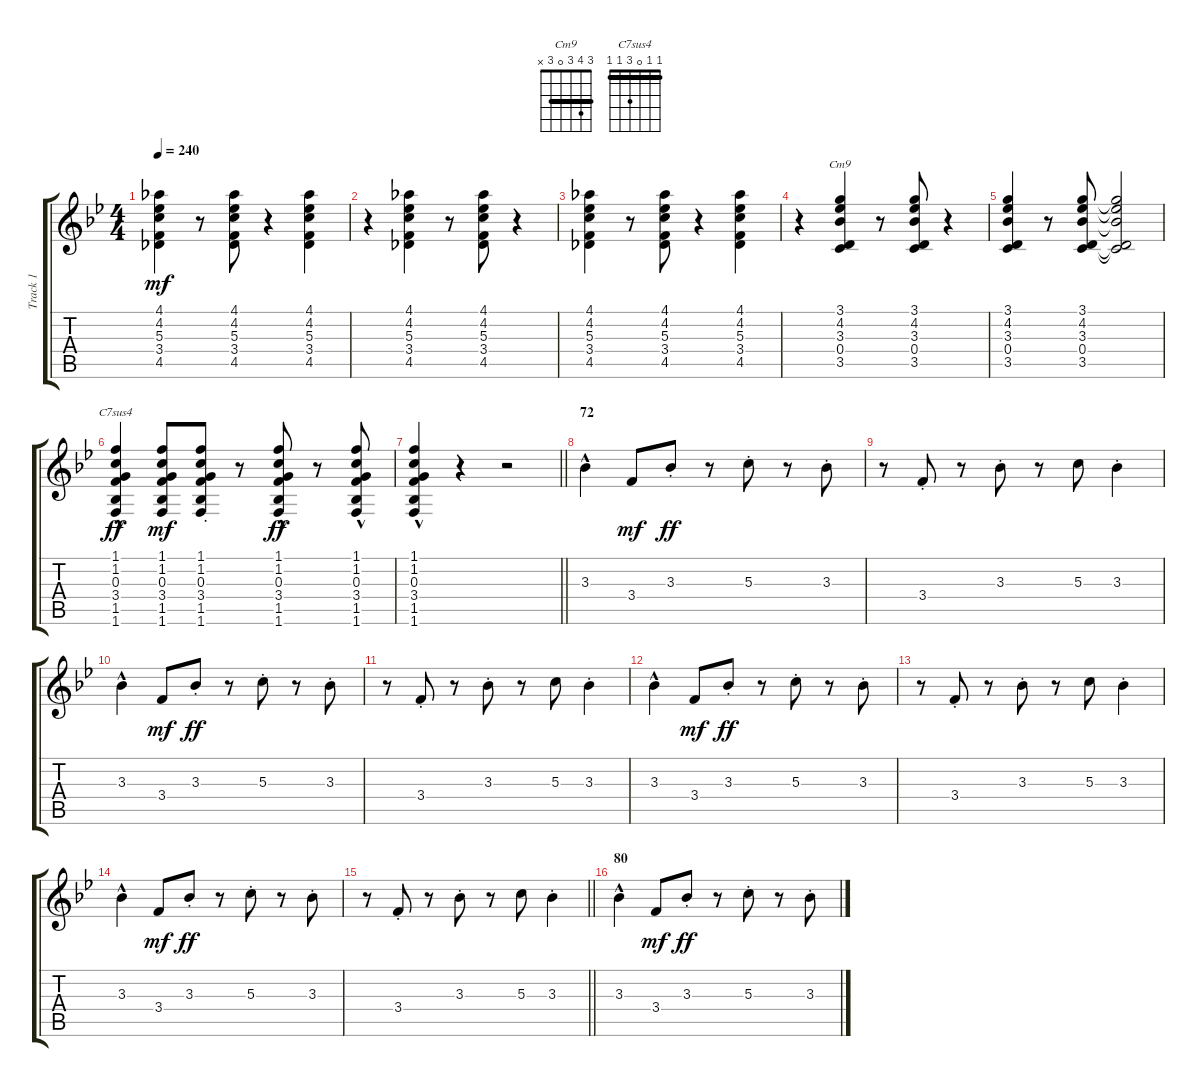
\track ("Track 1" "Track 1") {instrument electricguitarjazz}
\staff {score tabs}
\tuning (E4 B3 G3 D3 A2 E2) {hide}
\chord ("Cm9" 3 4 3 0 3 x) {barre 3}
\chord ("C7sus4" 1 1 0 3 1 1) {barre 1}
\ts (4 4)
\tempo 240
\clef g2
\ks bb
(4.1 4.2 5.3 3.4 4.5).4{dy mf} r.8 (4.1 4.2 5.3 3.4 4.5).8 r.4 (4.1 4.2 5.3 3.4 4.5).4 |
r.4 (4.1 4.2 5.3 3.4 4.5).4 r.8 (4.1 4.2 5.3 3.4 4.5).8 r.4 |
(4.1 4.2 5.3 3.4 4.5).4 r.8 (4.1 4.2 5.3 3.4 4.5).8 r.4 (4.1 4.2 5.3 3.4 4.5).4 |
r.4 (3.1 4.2 3.3 0.4 3.5).4{ch "Cm9"} r.8 (3.1 4.2 3.3 0.4 3.5).8 r.4 |
(3.1 4.2 3.3 0.4 3.5).4 r.8 (3.1 4.2 3.3 0.4 3.5).8 (3.1{t} 4.2{t} 3.3{t} 0.4{t} 3.5{t}).2 |
(1.1{hac} 1.2{hac} 0.3{hac} 3.4{hac} 1.5{hac} 1.6{hac}).4{ch "C7sus4" dy ff} (1.1 1.2 0.3 3.4 1.5 1.6).8{dy mf} (1.1{st} 1.2{st} 0.3{st} 3.4{st} 1.5{st} 1.6{st}).8 r.8 (1.1{hac} 1.2{hac} 0.3{hac} 3.4{hac} 1.5{hac} 1.6{hac}).8{dy ff} r.8 (1.1{hac} 1.2{hac} 0.3{hac} 3.4{hac} 1.5{hac} 1.6{hac}).8 |
\barLineRight lightlight
(1.1{hac} 1.2{hac} 0.3{hac} 3.4{hac} 1.5{hac} 1.6{hac}).4 r.4 r.2 |
\section ("" "72")
3.3{hac}.4 3.4.8{dy mf} 3.3{st}.8{dy ff} r.8 5.3{st}.8 r.8 3.3{st}.8 |
r.8 3.4{st}.8 r.8 3.3{st}.8 r.8 5.3.8 3.3{st}.4 |
3.3{hac}.4 3.4.8{dy mf} 3.3{st}.8{dy ff} r.8 5.3{st}.8 r.8 3.3{st}.8 |
r.8 3.4{st}.8 r.8 3.3{st}.8 r.8 5.3.8 3.3{st}.4 |
3.3{hac}.4 3.4.8{dy mf} 3.3{st}.8{dy ff} r.8 5.3{st}.8 r.8 3.3{st}.8 |
r.8 3.4{st}.8 r.8 3.3{st}.8 r.8 5.3.8 3.3{st}.4 |
3.3{hac}.4 3.4.8{dy mf} 3.3{st}.8{dy ff} r.8 5.3{st}.8 r.8 3.3{st}.8 |
\barLineRight lightlight
r.8 3.4{st}.8 r.8 3.3{st}.8 r.8 5.3.8 3.3{st}.4 |
\section ("" "80")
3.3{hac}.4 3.4.8{dy mf} 3.3{st}.8{dy ff} r.8 5.3{st}.8 r.8 3.3{st}.8
